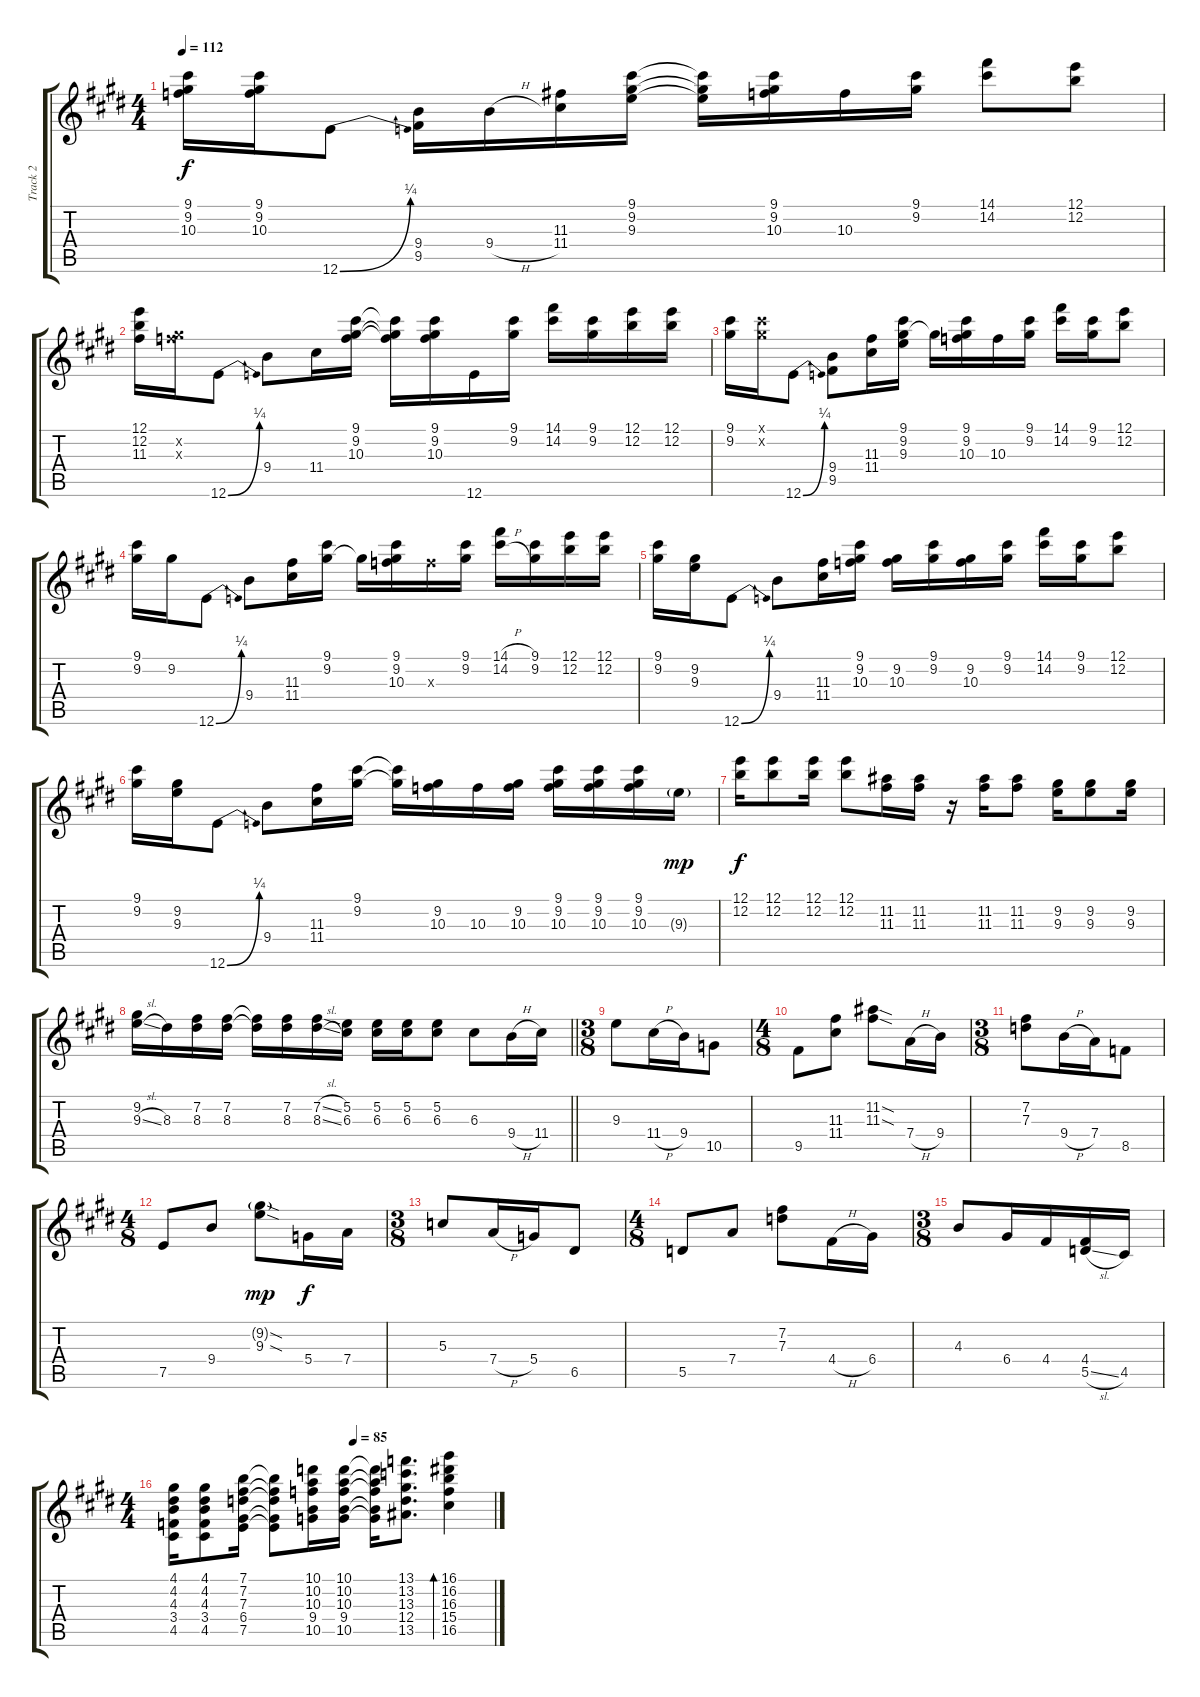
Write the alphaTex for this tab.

\track ("Track 2" "Track 2") {instrument electricguitarjazz}
\staff {score tabs}
\tuning (E4 B3 G3 D3 A2 E2) {hide}
\ts (4 4)
\tempo 112
\clef g2
\ks e
(9.1 9.2 10.3).16{dy f} (9.1 9.2 10.3).16 12.6{be (bend 0 0 60 1)}.8 (9.4 9.5).16 9.4{h}.16 (11.3 11.4).16 (9.1 9.2 9.3).16 (9.1{t} 9.2{t} 9.3{t}).16 (9.1 9.2 10.3).16 10.3.16 (9.1 9.2).16 (14.1 14.2).8 (12.1 12.2).8 |
(12.1 12.2 11.3).16 (9.2{x} 10.3{x}).16 12.6{be (bend 0 0 60 1)}.8 9.4.8 11.4.16 (9.1 9.2 10.3).16 (9.1{t} 9.2{t} 10.3{t}).16 (9.1 9.2 10.3).16 12.6.16 (9.1 9.2).16 (14.1 14.2).16 (9.1 9.2).16 (12.1 12.2).16 (12.1 12.2).16 |
(9.1 9.2).16 (9.1{x} 9.2{x}).16 12.6{be (bend 0 0 60 1)}.8 (9.4 9.5).8 (11.3 11.4).16 (9.1 9.2 9.3).16 9.2{t}.16 (9.1 9.2 10.3).16 10.3.16 (9.1 9.2).16 (14.1 14.2).16 (9.1 9.2).16 (12.1 12.2).8 |
(9.1 9.2).16 9.2.16 12.6{be (bend 0 0 60 1)}.8 9.4.8 (11.3 11.4).16 (9.1 9.2).16 9.2{t}.16 (9.1 9.2 10.3).16 10.3{x}.16 (9.1 9.2).16 (14.1{h} 14.2{h}).16 (9.1 9.2).16 (12.1 12.2).16 (12.1 12.2).16 |
(9.1 9.2).16 (9.2 9.3).16 12.6{be (bend 0 0 60 1)}.8 9.4.8 (11.3 11.4).16 (9.1 9.2 10.3).16 (9.2 10.3).16 (9.1 9.2).16 (9.2 10.3).16 (9.1 9.2).16 (14.1 14.2).16 (9.1 9.2).16 (12.1 12.2).8 |
(9.1 9.2).16 (9.2 9.3).16 12.6{be (bend 0 0 60 1)}.8 9.4.8 (11.3 11.4).16 (9.1 9.2).16 (9.1{t} 9.2{t}).16 (9.2 10.3).16 10.3.16 (9.2 10.3).16 (9.1 9.2 10.3).16 (9.1 9.2 10.3).16 (9.1 9.2 10.3).16 9.3{g}.16{dy mp} |
(12.1 12.2).16{dy f} (12.1 12.2).8 (12.1 12.2).16 (12.1 12.2).8 (11.2 11.3).16 (11.2 11.3).16 r.16 (11.2 11.3).16 (11.2 11.3).8 (9.2 9.3).16 (9.2 9.3).8 (9.2 9.3).16 |
\barLineRight lightlight
(9.2 9.3{sl}).16 8.3.16 (7.2 8.3).16 (7.2 8.3).16 (7.2{t} 8.3{t}).16 (7.2 8.3).16 (7.2{sl} 8.3{sl}).16 (5.2 6.3).16 (5.2 6.3).16 (5.2 6.3).16 (5.2 6.3).8 6.3.8 9.4{h}.16 11.4.16 |
\ts (3 8)
9.3.8 11.4{h}.16 9.4.16 10.5.8 |
\ts (4 8)
9.5.8 (11.3 11.4).8 (11.2{sod} 11.3{sod}).8 7.4{h}.16 9.4.16 |
\ts (3 8)
(7.2 7.3).8 9.4{h}.16 7.4.16 8.5.8 |
\ts (4 8)
7.5.8 9.4.8 (9.2{sod g} 9.3{sod}).8{dy mp} 5.4.16{dy f} 7.4.16 |
\ts (3 8)
5.3.8 7.4{h}.16 5.4.16 6.5.8 |
\ts (4 8)
5.5.8 7.4.8 (7.2 7.3).8 4.4{h}.16 6.4.16 |
\ts (3 8)
4.3.8 6.4.16 4.4.16 (4.4 5.5{sl}).16 4.5.16 |
\ts (4 4)
\tempo (85 0.5625)
(4.1 4.2 4.3 3.4 4.5).16 (4.1 4.2 4.3 3.4 4.5).8 (7.1 7.2 7.3 6.4 7.5).16 (7.1{t} 7.2{t} 7.3{t} 6.4{t} 7.5{t}).8 (10.1 10.2 10.3 9.4 10.5).16 (10.1 10.2 10.3 9.4 10.5).16 (10.1{t} 10.2{t} 10.3{t} 9.4{t} 10.5{t}).16 (13.1 13.2 13.3 12.4 13.5).8{d} (16.1 16.2 16.3 15.4 16.5).4{bd 120}
